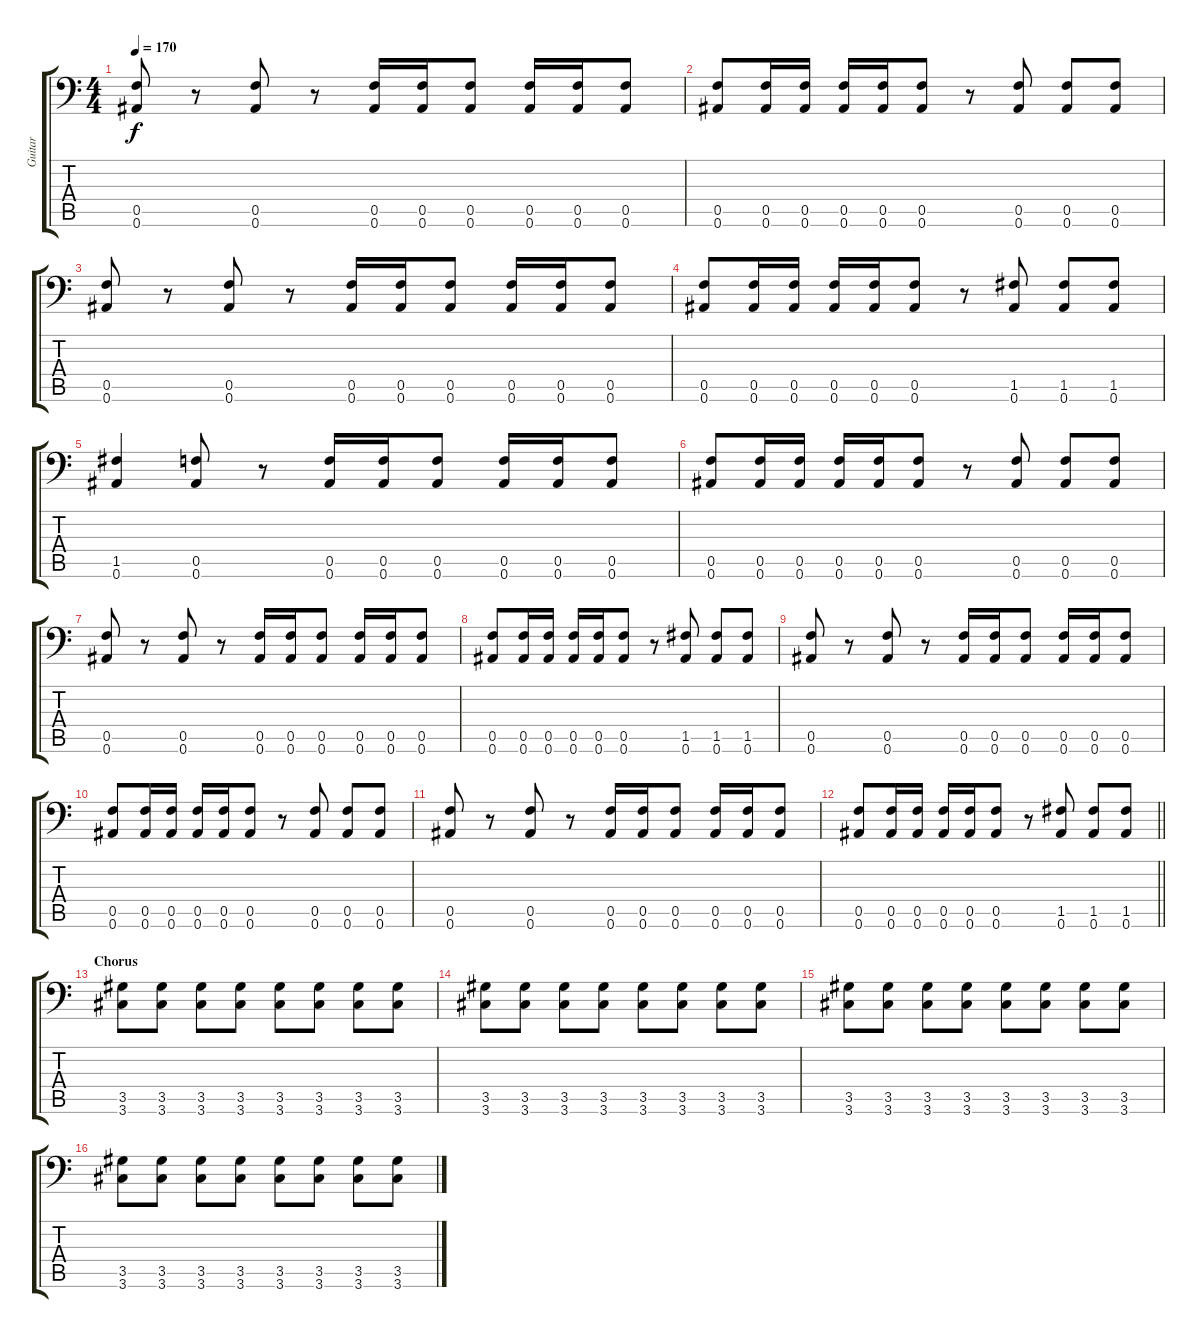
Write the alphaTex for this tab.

\track ("Guitar" "Guitar") {instrument distortionguitar}
\staff {score tabs}
\tuning (C4 G3 Eb3 Bb2 F2 Bb1) {hide}
\ts (4 4)
\tempo 170
\clef f4
\ks c
(0.5 0.6).8{dy f volume 15 balance 0 instrument distortionguitar} r.8 (0.5 0.6).8 r.8 (0.5 0.6).16 (0.5 0.6).16 (0.5 0.6).8 (0.5 0.6).16 (0.5 0.6).16 (0.5 0.6).8 |
(0.5 0.6).8 (0.5 0.6).16 (0.5 0.6).16 (0.5 0.6).16 (0.5 0.6).16 (0.5 0.6).8 r.8 (0.5 0.6).8 (0.5 0.6).8 (0.5 0.6).8 |
(0.5 0.6).8 r.8 (0.5 0.6).8 r.8 (0.5 0.6).16 (0.5 0.6).16 (0.5 0.6).8 (0.5 0.6).16 (0.5 0.6).16 (0.5 0.6).8 |
(0.5 0.6).8 (0.5 0.6).16 (0.5 0.6).16 (0.5 0.6).16 (0.5 0.6).16 (0.5 0.6).8 r.8 (1.5 0.6).8 (1.5 0.6).8 (1.5 0.6).8 |
(1.5 0.6).4{volume 15 balance 0 instrument distortionguitar} (0.5 0.6).8 r.8 (0.5 0.6).16 (0.5 0.6).16 (0.5 0.6).8 (0.5 0.6).16 (0.5 0.6).16 (0.5 0.6).8 |
(0.5 0.6).8 (0.5 0.6).16 (0.5 0.6).16 (0.5 0.6).16 (0.5 0.6).16 (0.5 0.6).8 r.8 (0.5 0.6).8 (0.5 0.6).8 (0.5 0.6).8 |
(0.5 0.6).8 r.8 (0.5 0.6).8 r.8 (0.5 0.6).16 (0.5 0.6).16 (0.5 0.6).8 (0.5 0.6).16 (0.5 0.6).16 (0.5 0.6).8 |
(0.5 0.6).8 (0.5 0.6).16 (0.5 0.6).16 (0.5 0.6).16 (0.5 0.6).16 (0.5 0.6).8 r.8 (1.5 0.6).8 (1.5 0.6).8 (1.5 0.6).8 |
(0.5 0.6).8{volume 15 balance 0 instrument distortionguitar} r.8 (0.5 0.6).8 r.8 (0.5 0.6).16 (0.5 0.6).16 (0.5 0.6).8 (0.5 0.6).16 (0.5 0.6).16 (0.5 0.6).8 |
(0.5 0.6).8 (0.5 0.6).16 (0.5 0.6).16 (0.5 0.6).16 (0.5 0.6).16 (0.5 0.6).8 r.8 (0.5 0.6).8 (0.5 0.6).8 (0.5 0.6).8 |
(0.5 0.6).8 r.8 (0.5 0.6).8 r.8 (0.5 0.6).16 (0.5 0.6).16 (0.5 0.6).8 (0.5 0.6).16 (0.5 0.6).16 (0.5 0.6).8 |
\barLineRight lightlight
(0.5 0.6).8 (0.5 0.6).16 (0.5 0.6).16 (0.5 0.6).16 (0.5 0.6).16 (0.5 0.6).8 r.8 (1.5 0.6).8 (1.5 0.6).8 (1.5 0.6).8 |
\section ("" "Chorus")
(3.5 3.6).8{volume 10 balance 0 instrument overdrivenguitar} (3.5 3.6).8 (3.5 3.6).8 (3.5 3.6).8 (3.5 3.6).8 (3.5 3.6).8 (3.5 3.6).8 (3.5 3.6).8 |
(3.5 3.6).8 (3.5 3.6).8 (3.5 3.6).8 (3.5 3.6).8 (3.5 3.6).8 (3.5 3.6).8 (3.5 3.6).8 (3.5 3.6).8 |
(3.5 3.6).8{volume 15 balance 0 instrument distortionguitar} (3.5 3.6).8 (3.5 3.6).8 (3.5 3.6).8 (3.5 3.6).8 (3.5 3.6).8 (3.5 3.6).8 (3.5 3.6).8 |
(3.5 3.6).8 (3.5 3.6).8 (3.5 3.6).8 (3.5 3.6).8 (3.5 3.6).8 (3.5 3.6).8 (3.5 3.6).8 (3.5 3.6).8
